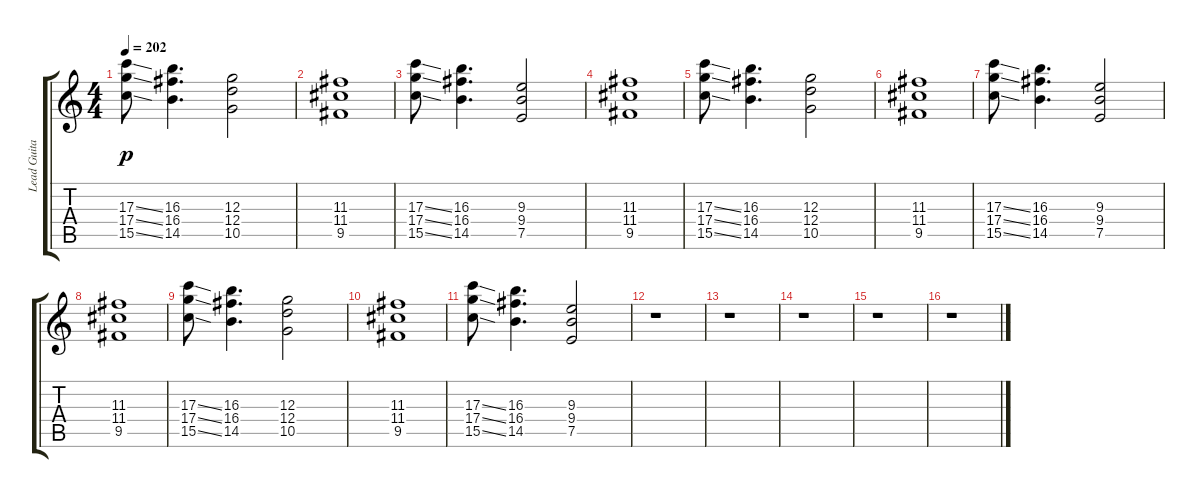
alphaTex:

\track ("Lead Guitar" "Lead Guita") {instrument distortionguitar}
\staff {score tabs}
\tuning (E4 B3 G3 D3 A2 E2) {hide}
\ts (4 4)
\tempo 202
\clef g2
\ks c
(17.3{ss} 17.4{ss} 15.5{ss}).8{dy p} (16.3 16.4 14.5).4{d} (12.3 12.4 10.5).2 |
(11.3 11.4 9.5).1 |
(17.3{ss} 17.4{ss} 15.5{ss}).8 (16.3 16.4 14.5).4{d} (9.3 9.4 7.5).2 |
(11.3 11.4 9.5).1 |
(17.3{ss} 17.4{ss} 15.5{ss}).8 (16.3 16.4 14.5).4{d} (12.3 12.4 10.5).2 |
(11.3 11.4 9.5).1 |
(17.3{ss} 17.4{ss} 15.5{ss}).8 (16.3 16.4 14.5).4{d} (9.3 9.4 7.5).2 |
(11.3 11.4 9.5).1 |
(17.3{ss} 17.4{ss} 15.5{ss}).8 (16.3 16.4 14.5).4{d} (12.3 12.4 10.5).2 |
(11.3 11.4 9.5).1 |
(17.3{ss} 17.4{ss} 15.5{ss}).8 (16.3 16.4 14.5).4{d} (9.3 9.4 7.5).2 |
r.1 |
r.1 |
r.1 |
r.1 |
r.1
